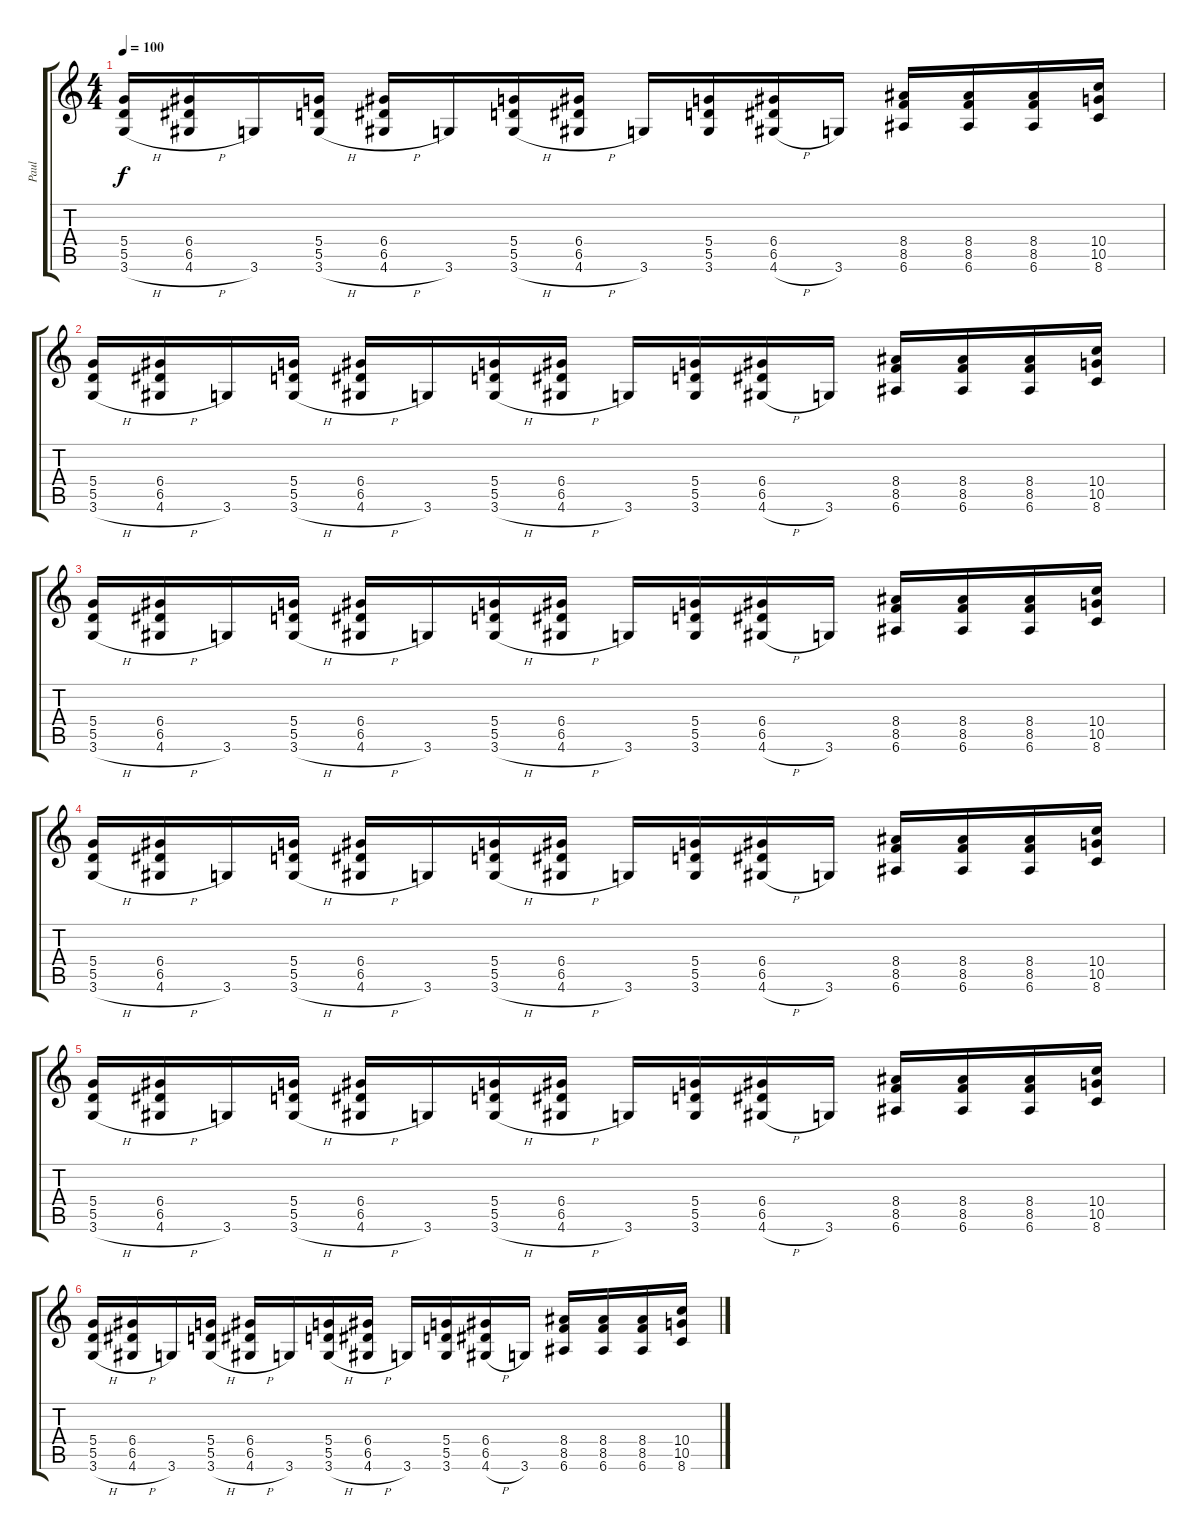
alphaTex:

\track ("Paul" "Paul") {instrument distortionguitar}
\staff {score tabs}
\tuning (E4 B3 G3 D3 A2 E2) {hide}
\ts (4 4)
\tempo 100
\clef g2
\ks c
(5.4 5.5 3.6{h}).16{dy f} (6.4 6.5 4.6{h}).16 3.6.16 (5.4 5.5 3.6{h}).16 (6.4 6.5 4.6{h}).16 3.6.16 (5.4 5.5 3.6{h}).16 (6.4 6.5 4.6{h}).16 3.6.16 (5.4 5.5 3.6).16 (6.4 6.5 4.6{h}).16 3.6.16 (8.4 8.5 6.6).16 (8.4 8.5 6.6).16 (8.4 8.5 6.6).16 (10.4 10.5 8.6).16 |
(5.4 5.5 3.6{h}).16 (6.4 6.5 4.6{h}).16 3.6.16 (5.4 5.5 3.6{h}).16 (6.4 6.5 4.6{h}).16 3.6.16 (5.4 5.5 3.6{h}).16 (6.4 6.5 4.6{h}).16 3.6.16 (5.4 5.5 3.6).16 (6.4 6.5 4.6{h}).16 3.6.16 (8.4 8.5 6.6).16 (8.4 8.5 6.6).16 (8.4 8.5 6.6).16 (10.4 10.5 8.6).16 |
(5.4 5.5 3.6{h}).16 (6.4 6.5 4.6{h}).16 3.6.16 (5.4 5.5 3.6{h}).16 (6.4 6.5 4.6{h}).16 3.6.16 (5.4 5.5 3.6{h}).16 (6.4 6.5 4.6{h}).16 3.6.16 (5.4 5.5 3.6).16 (6.4 6.5 4.6{h}).16 3.6.16 (8.4 8.5 6.6).16 (8.4 8.5 6.6).16 (8.4 8.5 6.6).16 (10.4 10.5 8.6).16 |
(5.4 5.5 3.6{h}).16 (6.4 6.5 4.6{h}).16 3.6.16 (5.4 5.5 3.6{h}).16 (6.4 6.5 4.6{h}).16 3.6.16 (5.4 5.5 3.6{h}).16 (6.4 6.5 4.6{h}).16 3.6.16 (5.4 5.5 3.6).16 (6.4 6.5 4.6{h}).16 3.6.16 (8.4 8.5 6.6).16 (8.4 8.5 6.6).16 (8.4 8.5 6.6).16 (10.4 10.5 8.6).16 |
(5.4 5.5 3.6{h}).16 (6.4 6.5 4.6{h}).16 3.6.16 (5.4 5.5 3.6{h}).16 (6.4 6.5 4.6{h}).16 3.6.16 (5.4 5.5 3.6{h}).16 (6.4 6.5 4.6{h}).16 3.6.16 (5.4 5.5 3.6).16 (6.4 6.5 4.6{h}).16 3.6.16 (8.4 8.5 6.6).16 (8.4 8.5 6.6).16 (8.4 8.5 6.6).16 (10.4 10.5 8.6).16 |
(5.4 5.5 3.6{h}).16 (6.4 6.5 4.6{h}).16 3.6.16 (5.4 5.5 3.6{h}).16 (6.4 6.5 4.6{h}).16 3.6.16 (5.4 5.5 3.6{h}).16 (6.4 6.5 4.6{h}).16 3.6.16 (5.4 5.5 3.6).16 (6.4 6.5 4.6{h}).16 3.6.16 (8.4 8.5 6.6).16 (8.4 8.5 6.6).16 (8.4 8.5 6.6).16 (10.4 10.5 8.6).16
